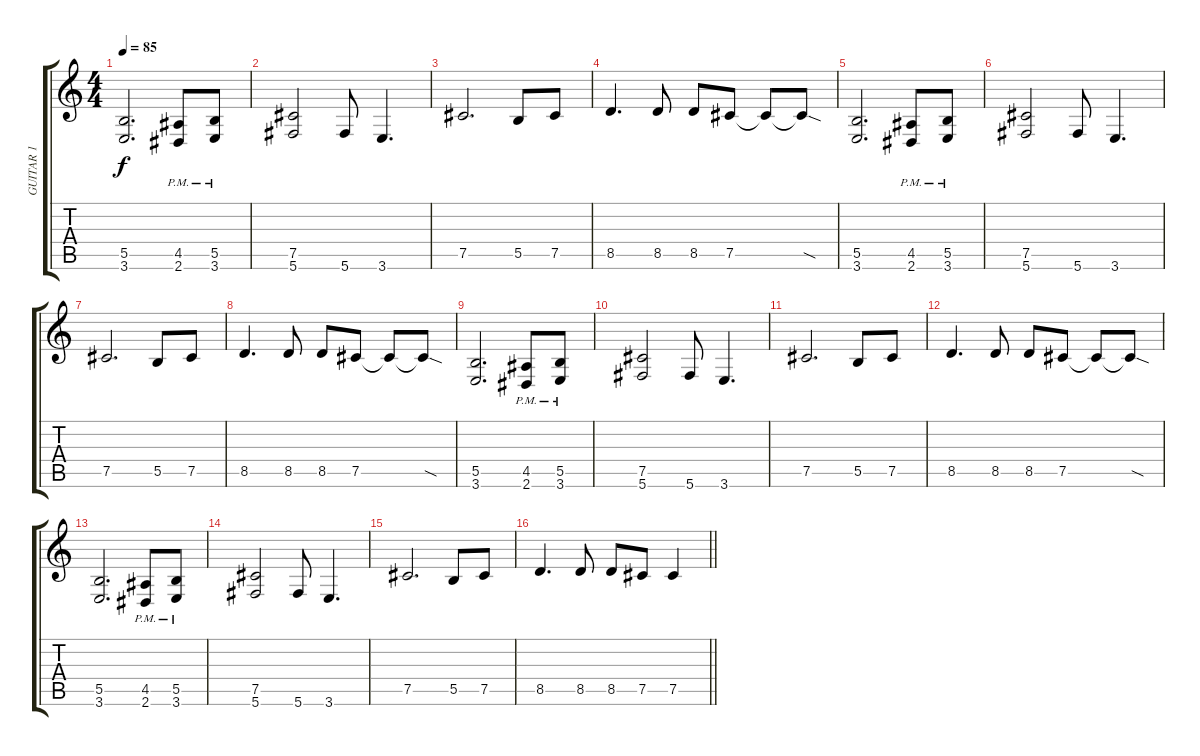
\track ("GUITAR 1" "GUITAR 1") {instrument overdrivenguitar}
\staff {score tabs}
\tuning (Db4 Ab3 E3 B2 Gb2 Db2) {hide}
\ts (4 4)
\tempo 85
\clef g2
\ks c
(5.5 3.6).2{d dy f} (4.5{pm} 2.6{pm}).8 (5.5{pm} 3.6{pm}).8 |
(7.5 5.6).2 5.6.8 3.6.4{d} |
7.5.2{d} 5.5.8 7.5.8 |
8.5.4{d} 8.5.8 8.5.8 7.5.8 7.5{t}.8 7.5{sod t}.8 |
(5.5 3.6).2{d} (4.5{pm} 2.6{pm}).8 (5.5{pm} 3.6{pm}).8 |
(7.5 5.6).2 5.6.8 3.6.4{d} |
7.5.2{d} 5.5.8 7.5.8 |
8.5.4{d} 8.5.8 8.5.8 7.5.8 7.5{t}.8 7.5{sod t}.8 |
(5.5 3.6).2{d} (4.5{pm} 2.6{pm}).8 (5.5{pm} 3.6{pm}).8 |
(7.5 5.6).2 5.6.8 3.6.4{d} |
7.5.2{d} 5.5.8 7.5.8 |
8.5.4{d} 8.5.8 8.5.8 7.5.8 7.5{t}.8 7.5{sod t}.8 |
(5.5 3.6).2{d} (4.5{pm} 2.6{pm}).8 (5.5{pm} 3.6{pm}).8 |
(7.5 5.6).2 5.6.8 3.6.4{d} |
7.5.2{d} 5.5.8 7.5.8 |
\barLineRight lightlight
8.5.4{d} 8.5.8 8.5.8 7.5.8 7.5.4
